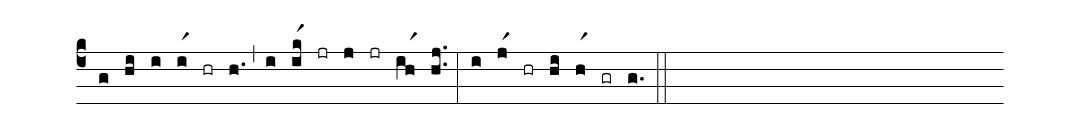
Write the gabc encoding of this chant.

%%
(c4)
(g) (hi)
(i) (ir1) (hr) (h.) (,)
(i) (ikr1) (jr) (j) (jr) (ihr1) (h.j.) (:)
(i) (jr1) (hr) (hi) (hr1) (gr) (g.) (::)
